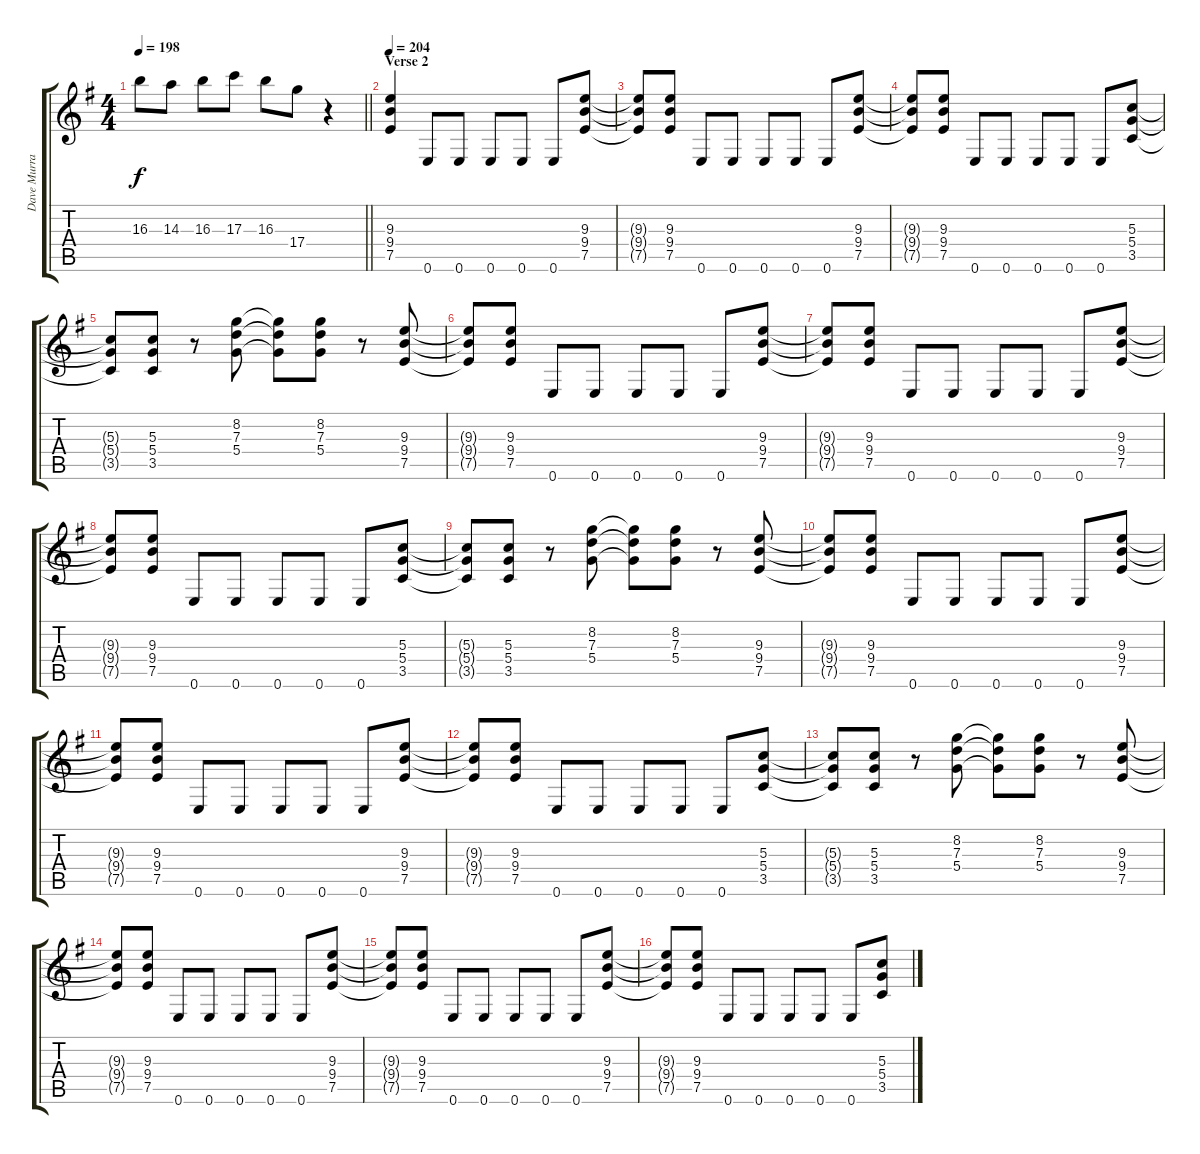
\track ("Dave Murray (Guitar)" "Dave Murra") {instrument distortionguitar}
\staff {score tabs}
\tuning (E4 B3 G3 D3 A2 E2) {hide}
\ts (4 4)
\tempo 198
\clef g2
\barLineRight lightlight
\ks eminor
16.3.8{dy f} 14.3.8 16.3.8 17.3.8 16.3.8 17.4.8 r.4 |
\section ("" "Verse 2")
\tempo 204
(9.3 9.4 7.5).4 0.6.8 0.6.8 0.6.8 0.6.8 0.6.8 (9.3 9.4 7.5).8 |
(9.3{t} 9.4{t} 7.5{t}).8 (9.3 9.4 7.5).8 0.6.8 0.6.8 0.6.8 0.6.8 0.6.8 (9.3 9.4 7.5).8 |
(9.3{t} 9.4{t} 7.5{t}).8 (9.3 9.4 7.5).8 0.6.8 0.6.8 0.6.8 0.6.8 0.6.8 (5.3 5.4 3.5).8 |
(5.3{t} 5.4{t} 3.5{t}).8 (5.3 5.4 3.5).8 r.8 (8.2 7.3 5.4).8 (8.2{t} 7.3{t} 5.4{t}).8 (8.2 7.3 5.4).8 r.8 (9.3 9.4 7.5).8 |
(9.3{t} 9.4{t} 7.5{t}).8 (9.3 9.4 7.5).8 0.6.8 0.6.8 0.6.8 0.6.8 0.6.8 (9.3 9.4 7.5).8 |
(9.3{t} 9.4{t} 7.5{t}).8 (9.3 9.4 7.5).8 0.6.8 0.6.8 0.6.8 0.6.8 0.6.8 (9.3 9.4 7.5).8 |
(9.3{t} 9.4{t} 7.5{t}).8 (9.3 9.4 7.5).8 0.6.8 0.6.8 0.6.8 0.6.8 0.6.8 (5.3 5.4 3.5).8 |
(5.3{t} 5.4{t} 3.5{t}).8 (5.3 5.4 3.5).8 r.8 (8.2 7.3 5.4).8 (8.2{t} 7.3{t} 5.4{t}).8 (8.2 7.3 5.4).8 r.8 (9.3 9.4 7.5).8 |
(9.3{t} 9.4{t} 7.5{t}).8 (9.3 9.4 7.5).8 0.6.8 0.6.8 0.6.8 0.6.8 0.6.8 (9.3 9.4 7.5).8 |
(9.3{t} 9.4{t} 7.5{t}).8 (9.3 9.4 7.5).8 0.6.8 0.6.8 0.6.8 0.6.8 0.6.8 (9.3 9.4 7.5).8 |
(9.3{t} 9.4{t} 7.5{t}).8 (9.3 9.4 7.5).8 0.6.8 0.6.8 0.6.8 0.6.8 0.6.8 (5.3 5.4 3.5).8 |
(5.3{t} 5.4{t} 3.5{t}).8 (5.3 5.4 3.5).8 r.8 (8.2 7.3 5.4).8 (8.2{t} 7.3{t} 5.4{t}).8 (8.2 7.3 5.4).8 r.8 (9.3 9.4 7.5).8 |
(9.3{t} 9.4{t} 7.5{t}).8 (9.3 9.4 7.5).8 0.6.8 0.6.8 0.6.8 0.6.8 0.6.8 (9.3 9.4 7.5).8 |
(9.3{t} 9.4{t} 7.5{t}).8 (9.3 9.4 7.5).8 0.6.8 0.6.8 0.6.8 0.6.8 0.6.8 (9.3 9.4 7.5).8 |
(9.3{t} 9.4{t} 7.5{t}).8 (9.3 9.4 7.5).8 0.6.8 0.6.8 0.6.8 0.6.8 0.6.8 (5.3 5.4 3.5).8
